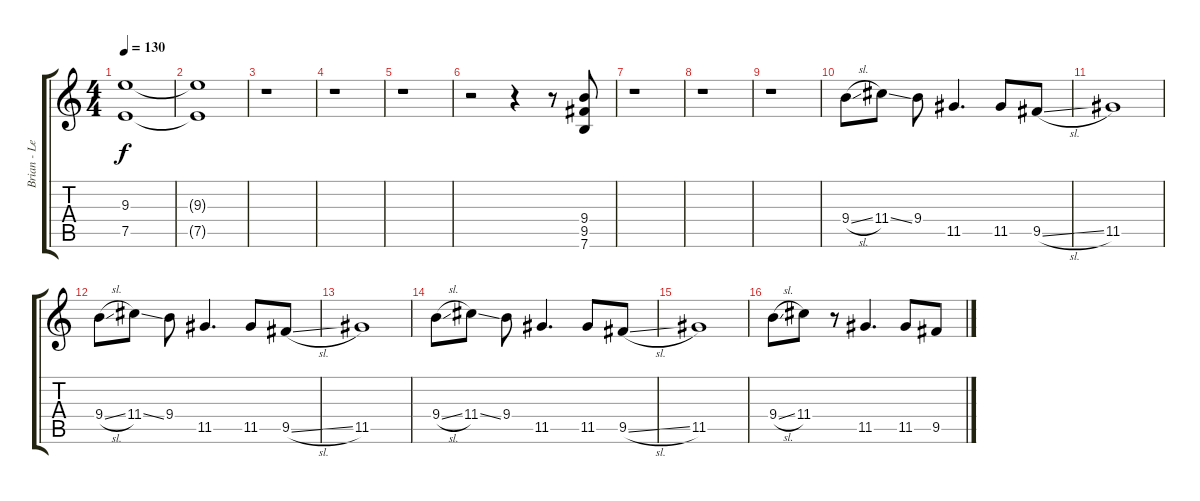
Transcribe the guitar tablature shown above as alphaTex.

\track ("Brian - Lead Guitar" "Brian - Le") {instrument electricguitarjazz}
\staff {score tabs}
\tuning (E4 B3 G3 D3 A2 E2) {hide}
\ts (4 4)
\tempo 130
\clef g2
\ks c
(9.3{t} 7.5{t}).1{dy f} |
(9.3{t} 7.5{t}).1 |
r.1 |
r.1 |
r.1 |
r.2{volume 14 instrument electricguitarjazz} r.4 r.8 (9.4 9.5 7.6).8 |
r.1 |
r.1 |
r.1 |
9.4{sl}.8{instrument electricguitarjazz} 11.4{ss}.8 9.4.8 11.5.4{d} 11.5.8 9.5{sl}.8 |
11.5.1 |
9.4{sl}.8 11.4{ss}.8 9.4.8 11.5.4{d} 11.5.8 9.5{sl}.8 |
11.5.1 |
9.4{sl}.8 11.4{ss}.8 9.4.8 11.5.4{d} 11.5.8 9.5{sl}.8 |
11.5.1 |
9.4{sl}.8 11.4.8 r.8 11.5.4{d} 11.5.8 9.5{sl}.8
